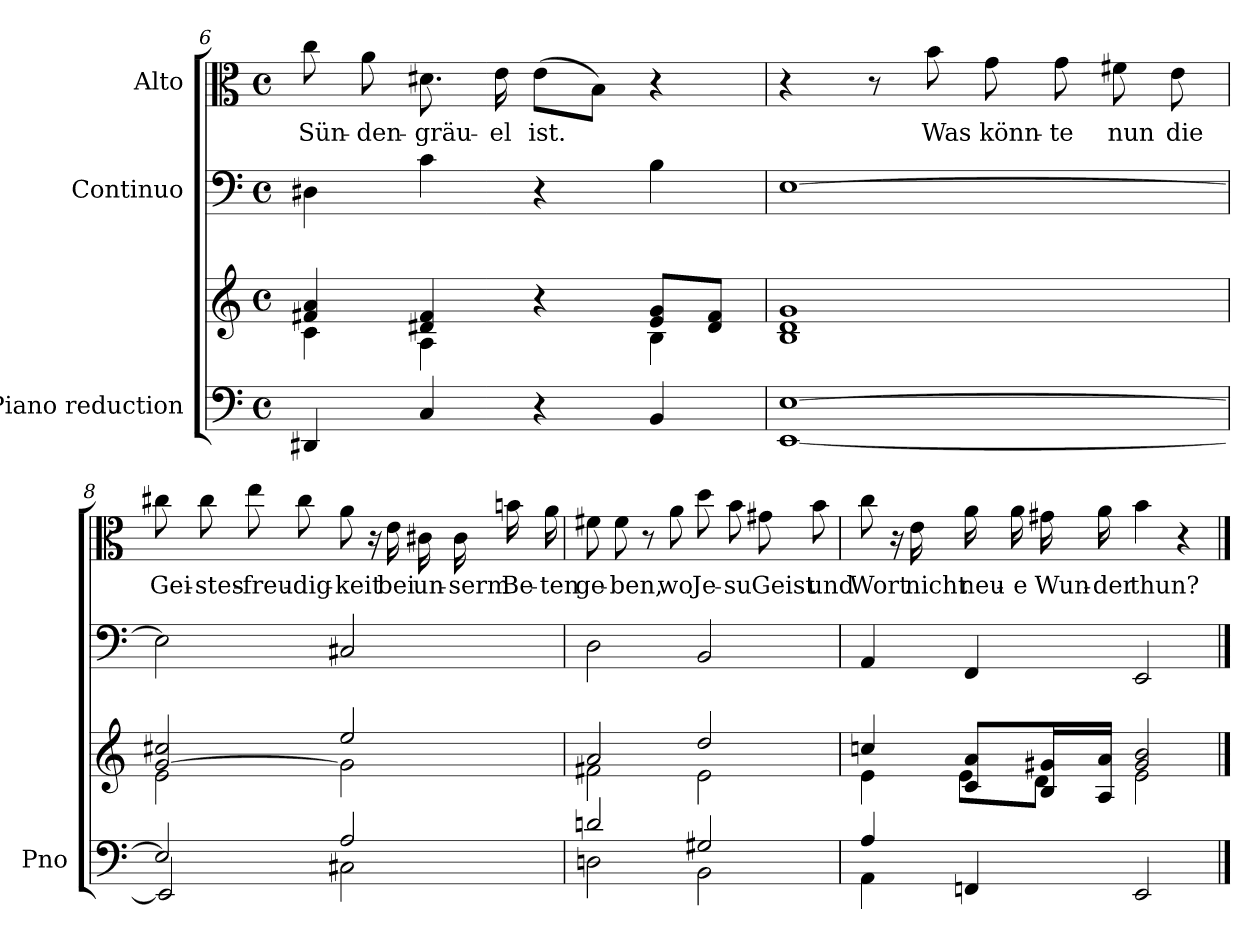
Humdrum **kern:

**kern	**kern	**kern	**kern	**text
*part3	*part3	*part2	*part1	*part1
*staff4	*staff3	*staff2	*staff1	*staff1
*I"Piano reduction	*	*I"Continuo	*I"Alto	*
*I'Pno	*	*	*	*
!!LO:LB:g=z
*clefF4	*clefG2	*clefF4	*clefC3	*
*k[]	*k[]	*k[]	*k[]	*
*M4/4	*M4/4	*M4/4	*M4/4	*
*met(c)	*met(c)	*met(c)	*met(c)	*
=6	=6	=6	=6	=6
*	*^	*	*	*
!	!	!	!	!	!LO:LY:b
4DD#X/	4f#X/ 4a/	4c\	4D#X\	8cc\	Sün-
!	!	!	!	!	!LO:LY:b
.	.	.	.	8a\	-den-
!	!	!	!	!	!LO:LY:b
4C/	4d#X/ 4f#/	4A\	4c\	8.d#X\	-gräu-
!	!	!	!	!	!LO:LY:b
.	.	.	.	16e\	-el
!	!	!	!	!	!LO:LY:b
4r	4r	4ryy	4r	(<8e\L	ist.
.	.	.	.	8B\J)	.
4BB/	8e/ 8g/L	4B\	4B\	4r	.
.	8d#/ 8f#/J	.	.	.	.
*	*v	*v	*	*	*
=7	=7	=7	=7	=7
*^	*	*	*	*
[1E	[1EE	1B 1d 1g	[1E	4r	.
.	.	.	.	8r	.
!	!	!	!	!	!LO:LY:b
.	.	.	.	8b\	Was
!	!	!	!	!	!LO:LY:b
.	.	.	.	8g\	könn-
!	!	!	!	!	!LO:LY:b
.	.	.	.	8g\	-te
!	!	!	!	!	!LO:LY:b
.	.	.	.	8f#X\	nun
!	!	!	!	!	!LO:LY:b
.	.	.	.	8e\	die
=8	=8	=8	=8	=8	=8
*	*	*^	*	*	*
!	!	!	!	!	!	!LO:LY:b
2E/]	2EE/]	[2g/ 2cc#X/	2e\	2E\]	8cc#X\	Gei-
!	!	!	!	!	!	!LO:LY:b
.	.	.	.	.	8cc#\	-stes-
!	!	!	!	!	!	!LO:LY:b
.	.	.	.	.	8ee\	-freu-
!	!	!	!	!	!	!LO:LY:b
.	.	.	.	.	8cc#\	-dig-
!	!	!	!	!	!	!LO:LY:b
2A/	2C#X\	2ee/	2g\]	2C#X/	8a\	-keit
.	.	.	.	.	16r	.
!	!	!	!	!	!	!LO:LY:b
.	.	.	.	.	16e\	bei
!	!	!	!	!	!	!LO:LY:b
.	.	.	.	.	16c#X\	un-
!	!	!	!	!	!	!LO:LY:b
.	.	.	.	.	16c#\	-serm
!	!	!	!	!	!	!LO:LY:b
.	.	.	.	.	16bn\	Be-
!	!	!	!	!	!	!LO:LY:b
.	.	.	.	.	16a\	-ten
!!LO:LB:g=z
=9	=9	=9	=9	=9	=9	=9
!	!	!	!	!	!	!LO:LY:b
2dn/	2Dn\	2a/	2f#X\	2D\	8f#X\	ge-
!	!	!	!	!	!	!LO:LY:b
.	.	.	.	.	8f#\	-ben,
.	.	.	.	.	8r	.
!	!	!	!	!	!	!LO:LY:b
.	.	.	.	.	8a\	wo
!	!	!	!	!	!	!LO:LY:b
2G#X/	2BB\	2dd/	2e\	2BB/	8dd\	Je-
!	!	!	!	!	!	!LO:LY:b
.	.	.	.	.	8b\	-su
!	!	!	!	!	!	!LO:LY:b
.	.	.	.	.	8g#X\	Geist
!	!	!	!	!	!	!LO:LY:b
.	.	.	.	.	8b\	und
=10	=10	=10	=10	=10	=10	=10
!	!	!	!	!	!	!LO:LY:b
4A/	4AA\	4ccn/	4e\	4AA/	8cc\	Wort
.	.	.	.	.	16r	.
!	!	!	!	!	!	!LO:LY:b
.	.	.	.	.	16e\	nicht
!	!	!	!	!	!	!LO:LY:b
4FFn/	4ryy	8c/ 8a/L	8e\L	4FF/	16a\	neu-
!	!	!	!	!	!	!LO:LY:b
.	.	.	.	.	16a\	-e
!	!	!	!	!	!	!LO:LY:b
.	.	16B/ 16g#X/L	8d\J	.	16g#X\	Wun-
!	!	!	!	!	!	!LO:LY:b
.	.	16A/ 16a/JJ	.	.	16a\	-der
!	!	!	!	!	!	!LO:LY:b
2EE/	2ryy	2g#/ 2b/	2e\	2EE/	4b\	thun?
.	.	.	.	.	4r	.
*v	*v	*	*	*	*	*
*	*v	*v	*	*	*
==	==	==	==	==
*-	*-	*-	*-	*-
